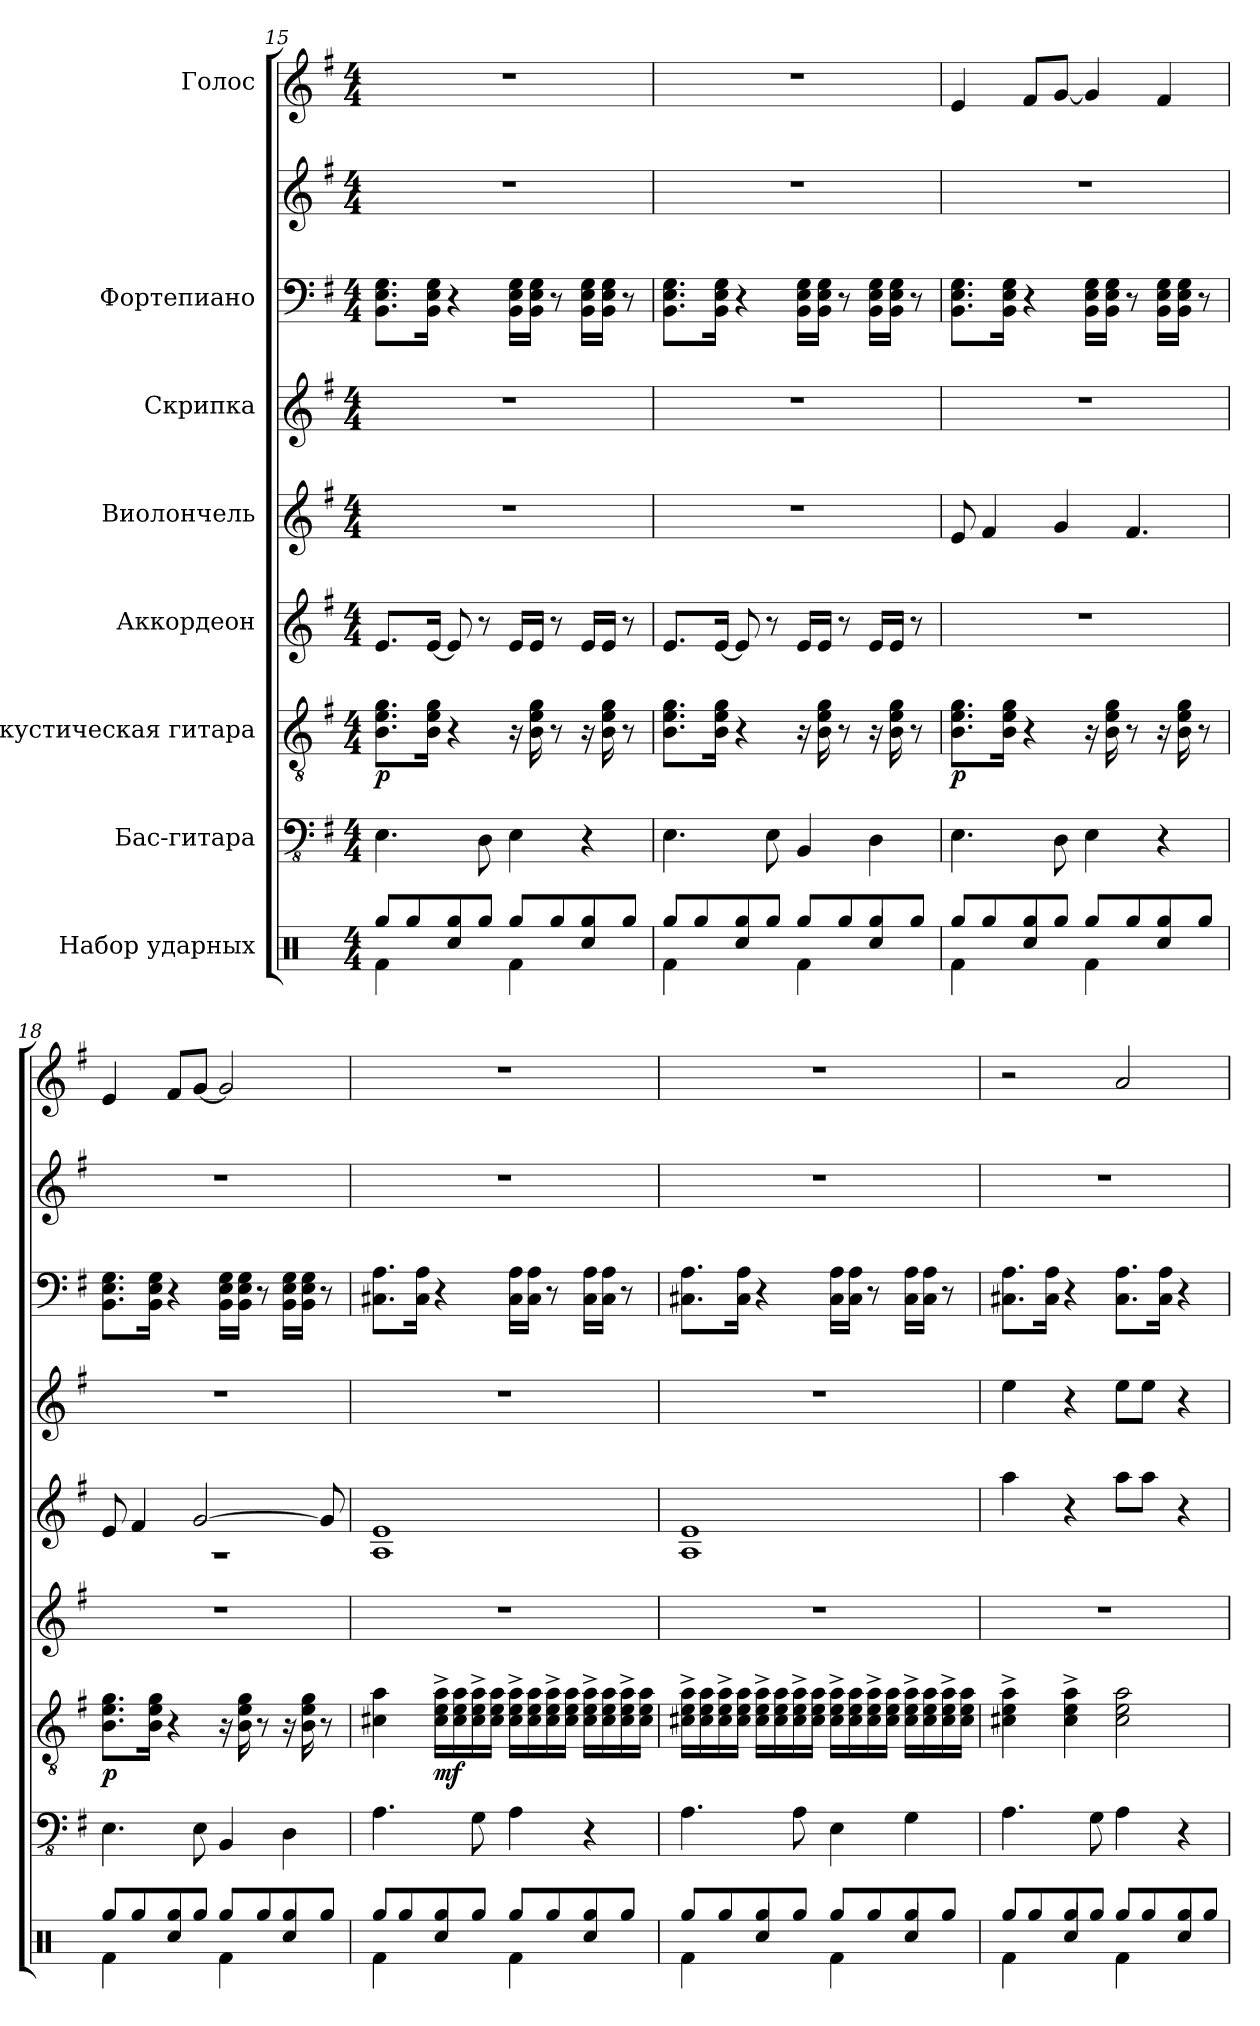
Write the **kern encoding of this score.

**kern	**kern	**kern	**dynam	**kern	**kern	**kern	**kern	**kern	**kern
*part8	*part7	*part6	*part6	*part5	*part4	*part3	*part2	*part2	*part1
*staff9	*staff8	*staff7	*staff7	*staff6	*staff5	*staff4	*staff3	*staff2	*staff1
*I"Набор ударных	*I"Бас-гитара	*I"Акустическая гитара	*	*I"Аккордеон	*I"Виолончель	*I"Скрипка	*I"Фортепиано	*	*I"Голос
!!LO:PB:g=z
*clefX	*clefFv4	*clefGv2	*	*clefG2	*clefG2	*clefG2	*clefF4	*clefG2	*clefG2
*k[]	*k[f#]	*k[f#]	*	*k[f#]	*k[f#]	*k[f#]	*k[f#]	*k[f#]	*k[f#]
*M4/4	*M4/4	*M4/4	*	*M4/4	*M4/4	*M4/4	*M4/4	*M4/4	*M4/4
=15	=15	=15	=15	=15	=15	=15	=15	=15	=15
*^	*	*	*	*	*	*	*	*	*
!	!	!	!	!LO:DY:b	!	!	!	!	!	!
8Rgg/L	4Rf\	4.EE\	8.B\ 8.e\ 8.g\L	p	8.e/L	1r	1r	8.BB\ 8.E\ 8.G\L	1r	1r
8Rgg/	.	.	.	.	.	.	.	.	.	.
.	.	.	16B\ 16e\ 16g\Jk	.	[16e/Jk	.	.	16BB\ 16E\ 16G\Jk	.	.
8Rgg/	4Rcc/	.	4r	.	8e/]	.	.	4r	.	.
8Rgg/J	.	8DD\	.	.	8r	.	.	.	.	.
8Rgg/L	4Rf\	4EE\	16r	.	16e/LL	.	.	16BB\ 16E\ 16G\LL	.	.
.	.	.	16B\ 16e\ 16g\	.	16e/JJ	.	.	16BB\ 16E\ 16G\JJ	.	.
8Rgg/	.	.	8r	.	8r	.	.	8r	.	.
8Rgg/	4Rcc/	4r	16r	.	16e/LL	.	.	16BB\ 16E\ 16G\LL	.	.
.	.	.	16B\ 16e\ 16g\	.	16e/JJ	.	.	16BB\ 16E\ 16G\JJ	.	.
8Rgg/J	.	.	8r	.	8r	.	.	8r	.	.
=16	=16	=16	=16	=16	=16	=16	=16	=16	=16	=16
8Rgg/L	4Rf\	4.EE\	8.B\ 8.e\ 8.g\L	.	8.e/L	1r	1r	8.BB\ 8.E\ 8.G\L	1r	1r
8Rgg/	.	.	.	.	.	.	.	.	.	.
.	.	.	16B\ 16e\ 16g\Jk	.	[16e/Jk	.	.	16BB\ 16E\ 16G\Jk	.	.
8Rgg/	4Rcc/	.	4r	.	8e/]	.	.	4r	.	.
8Rgg/J	.	8EE\	.	.	8r	.	.	.	.	.
8Rgg/L	4Rf\	4BBB/	16r	.	16e/LL	.	.	16BB\ 16E\ 16G\LL	.	.
.	.	.	16B\ 16e\ 16g\	.	16e/JJ	.	.	16BB\ 16E\ 16G\JJ	.	.
8Rgg/	.	.	8r	.	8r	.	.	8r	.	.
8Rgg/	4Rcc/	4DD\	16r	.	16e/LL	.	.	16BB\ 16E\ 16G\LL	.	.
.	.	.	16B\ 16e\ 16g\	.	16e/JJ	.	.	16BB\ 16E\ 16G\JJ	.	.
8Rgg/J	.	.	8r	.	8r	.	.	8r	.	.
=17	=17	=17	=17	=17	=17	=17	=17	=17	=17	=17
!	!	!	!	!LO:DY:b	!	!	!	!	!	!
8Rgg/L	4Rf\	4.EE\	8.B\ 8.e\ 8.g\L	p	1r	8e/	1r	8.BB\ 8.E\ 8.G\L	1r	4e/
8Rgg/	.	.	.	.	.	4f#/	.	.	.	.
.	.	.	16B\ 16e\ 16g\Jk	.	.	.	.	16BB\ 16E\ 16G\Jk	.	.
8Rgg/	4Rcc/	.	4r	.	.	.	.	4r	.	8f#/L
8Rgg/J	.	8DD\	.	.	.	4g/	.	.	.	[8g/J
8Rgg/L	4Rf\	4EE\	16r	.	.	.	.	16BB\ 16E\ 16G\LL	.	4g/]
.	.	.	16B\ 16e\ 16g\	.	.	.	.	16BB\ 16E\ 16G\JJ	.	.
8Rgg/	.	.	8r	.	.	4.f#/	.	8r	.	.
8Rgg/	4Rcc/	4r	16r	.	.	.	.	16BB\ 16E\ 16G\LL	.	4f#/
.	.	.	16B\ 16e\ 16g\	.	.	.	.	16BB\ 16E\ 16G\JJ	.	.
8Rgg/J	.	.	8r	.	.	.	.	8r	.	.
!!LO:PB:g=z
=18	=18	=18	=18	=18	=18	=18	=18	=18	=18	=18
*	*	*	*	*	*	*^	*	*	*	*
!	!	!	!	!LO:DY:b	!	!	!	!	!	!	!
8Rgg/L	4Rf\	4.EE\	8.B\ 8.e\ 8.g\L	p	1r	8e/	1r	1r	8.BB\ 8.E\ 8.G\L	1r	4e/
8Rgg/	.	.	.	.	.	4f#/	.	.	.	.	.
.	.	.	16B\ 16e\ 16g\Jk	.	.	.	.	.	16BB\ 16E\ 16G\Jk	.	.
8Rgg/	4Rcc/	.	4r	.	.	.	.	.	4r	.	8f#/L
8Rgg/J	.	8EE\	.	.	.	[2g/	.	.	.	.	[8g/J
8Rgg/L	4Rf\	4BBB/	16r	.	.	.	.	.	16BB\ 16E\ 16G\LL	.	2g/]
.	.	.	16B\ 16e\ 16g\	.	.	.	.	.	16BB\ 16E\ 16G\JJ	.	.
8Rgg/	.	.	8r	.	.	.	.	.	8r	.	.
8Rgg/	4Rcc/	4DD\	16r	.	.	.	.	.	16BB\ 16E\ 16G\LL	.	.
.	.	.	16B\ 16e\ 16g\	.	.	.	.	.	16BB\ 16E\ 16G\JJ	.	.
8Rgg/J	.	.	8r	.	.	8g/]	.	.	8r	.	.
*	*	*	*	*	*	*v	*v	*	*	*	*
=19	=19	=19	=19	=19	=19	=19	=19	=19	=19	=19
8Rgg/L	4Rf\	4.AA\	4c#X\ 4a\	.	1r	1A 1e	1r	8.C#X\ 8.A\L	1r	1r
8Rgg/	.	.	.	.	.	.	.	.	.	.
.	.	.	.	.	.	.	.	16C#\ 16A\Jk	.	.
!	!	!	!	!LO:DY:b	!	!	!	!	!	!
8Rgg/	4Rcc/	.	16c#\^ 16e\^ 16a\^LL	mf	.	.	.	4r	.	.
.	.	.	16c#\ 16e\ 16a\	.	.	.	.	.	.	.
8Rgg/J	.	8GG\	16c#\^ 16e\^ 16a\^	.	.	.	.	.	.	.
.	.	.	16c#\ 16e\ 16a\JJ	.	.	.	.	.	.	.
8Rgg/L	4Rf\	4AA\	16c#\^ 16e\^ 16a\^LL	.	.	.	.	16C#\ 16A\LL	.	.
.	.	.	16c#\ 16e\ 16a\	.	.	.	.	16C#\ 16A\JJ	.	.
8Rgg/	.	.	16c#\^ 16e\^ 16a\^	.	.	.	.	8r	.	.
.	.	.	16c#\ 16e\ 16a\JJ	.	.	.	.	.	.	.
8Rgg/	4Rcc/	4r	16c#\^ 16e\^ 16a\^LL	.	.	.	.	16C#\ 16A\LL	.	.
.	.	.	16c#\ 16e\ 16a\	.	.	.	.	16C#\ 16A\JJ	.	.
8Rgg/J	.	.	16c#\^ 16e\^ 16a\^	.	.	.	.	8r	.	.
.	.	.	16c#\ 16e\ 16a\JJ	.	.	.	.	.	.	.
!!LO:PB:g=z
=20	=20	=20	=20	=20	=20	=20	=20	=20	=20	=20
8Rgg/L	4Rf\	4.AA\	16c#X\^ 16e\^ 16a\^LL	.	1r	1A 1e	1r	8.C#X\ 8.A\L	1r	1r
.	.	.	16c#\ 16e\ 16a\	.	.	.	.	.	.	.
8Rgg/	.	.	16c#\^ 16e\^ 16a\^	.	.	.	.	.	.	.
.	.	.	16c#\ 16e\ 16a\JJ	.	.	.	.	16C#\ 16A\Jk	.	.
8Rgg/	4Rcc/	.	16c#\^ 16e\^ 16a\^LL	.	.	.	.	4r	.	.
.	.	.	16c#\ 16e\ 16a\	.	.	.	.	.	.	.
8Rgg/J	.	8AA\	16c#\^ 16e\^ 16a\^	.	.	.	.	.	.	.
.	.	.	16c#\ 16e\ 16a\JJ	.	.	.	.	.	.	.
8Rgg/L	4Rf\	4EE\	16c#\^ 16e\^ 16a\^LL	.	.	.	.	16C#\ 16A\LL	.	.
.	.	.	16c#\ 16e\ 16a\	.	.	.	.	16C#\ 16A\JJ	.	.
8Rgg/	.	.	16c#\^ 16e\^ 16a\^	.	.	.	.	8r	.	.
.	.	.	16c#\ 16e\ 16a\JJ	.	.	.	.	.	.	.
8Rgg/	4Rcc/	4GG\	16c#\^ 16e\^ 16a\^LL	.	.	.	.	16C#\ 16A\LL	.	.
.	.	.	16c#\ 16e\ 16a\	.	.	.	.	16C#\ 16A\JJ	.	.
8Rgg/J	.	.	16c#\^ 16e\^ 16a\^	.	.	.	.	8r	.	.
.	.	.	16c#\ 16e\ 16a\JJ	.	.	.	.	.	.	.
=21	=21	=21	=21	=21	=21	=21	=21	=21	=21	=21
8Rgg/L	4Rf\	4.AA\	4c#X\^ 4e\^ 4a\^	.	1r	4aa\	4ee\	8.C#X\ 8.A\L	1r	2r
8Rgg/	.	.	.	.	.	.	.	.	.	.
.	.	.	.	.	.	.	.	16C#\ 16A\Jk	.	.
8Rgg/	4Rcc/	.	4c#\^ 4e\^ 4a\^	.	.	4r	4r	4r	.	.
8Rgg/J	.	8GG\	.	.	.	.	.	.	.	.
8Rgg/L	4Rf\	4AA\	2c#\ 2e\ 2a\	.	.	8aa\L	8ee\L	8.C#\ 8.A\L	.	2a/
8Rgg/	.	.	.	.	.	8aa\J	8ee\J	.	.	.
.	.	.	.	.	.	.	.	16C#\ 16A\Jk	.	.
8Rgg/	4Rcc/	4r	.	.	.	4r	4r	4r	.	.
8Rgg/J	.	.	.	.	.	.	.	.	.	.
*v	*v	*	*	*	*	*	*	*	*	*
=	=	=	=	=	=	=	=	=	=
*-	*-	*-	*-	*-	*-	*-	*-	*-	*-
